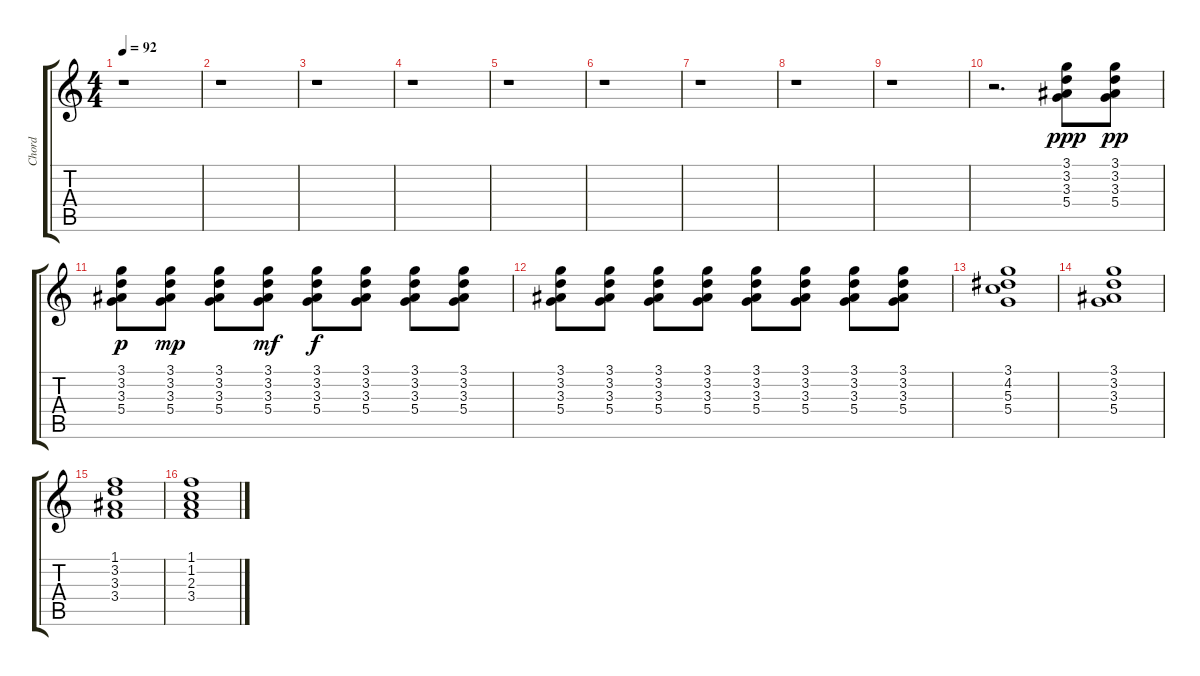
\track ("Chord" "Chord") {instrument acousticguitarsteel}
\staff {score tabs}
\tuning (E4 B3 G3 D3 A2 E2) {hide}
\ts (4 4)
\tempo 92
\clef g2
\ks c
r.1{dy ppp instrument acousticguitarsteel} |
r.1 |
r.1 |
r.1 |
r.1 |
r.1 |
r.1 |
r.1 |
r.1 |
r.2{d} (3.1 3.2 3.3 5.4).8 (3.1 3.2 3.3 5.4).8{dy pp} |
(3.1 3.2 3.3 5.4).8{dy p} (3.1 3.2 3.3 5.4).8{dy mp} (3.1 3.2 3.3 5.4).8 (3.1 3.2 3.3 5.4).8{dy mf} (3.1 3.2 3.3 5.4).8{dy f} (3.1 3.2 3.3 5.4).8 (3.1 3.2 3.3 5.4).8 (3.1 3.2 3.3 5.4).8 |
(3.1 3.2 3.3 5.4).8 (3.1 3.2 3.3 5.4).8 (3.1 3.2 3.3 5.4).8 (3.1 3.2 3.3 5.4).8 (3.1 3.2 3.3 5.4).8 (3.1 3.2 3.3 5.4).8 (3.1 3.2 3.3 5.4).8 (3.1 3.2 3.3 5.4).8 |
(3.1 4.2 5.3 5.4).1 |
(3.1 3.2 3.3 5.4).1 |
(1.1 3.2 3.3 3.4).1 |
(1.1 1.2 2.3 3.4).1
